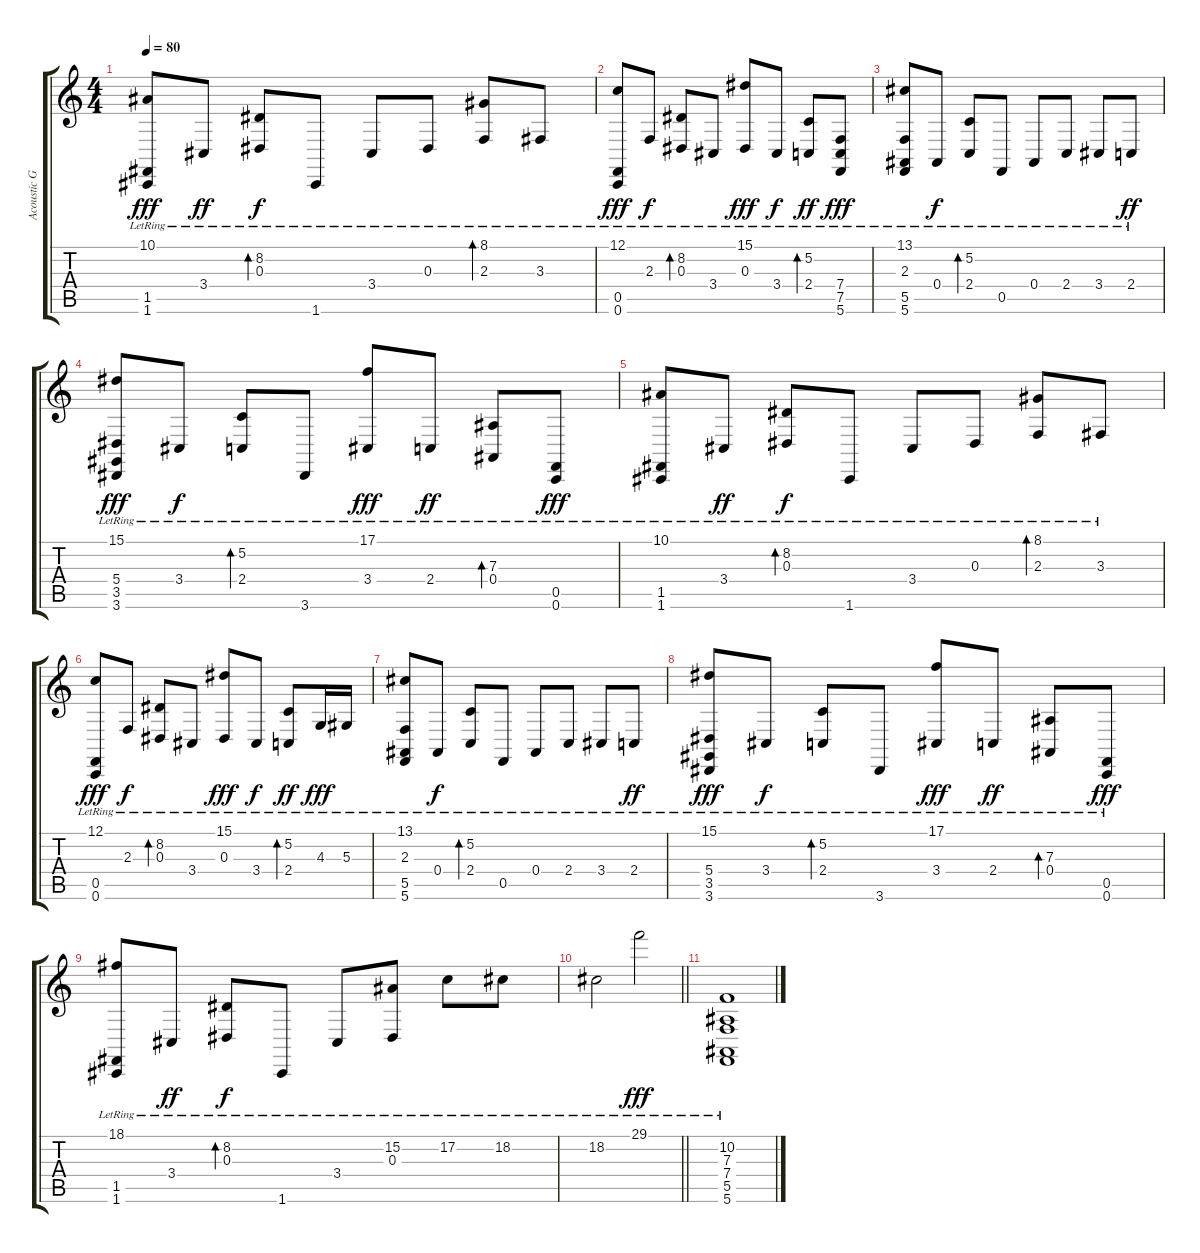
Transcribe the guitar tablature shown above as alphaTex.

\track ("Acoustic Grand Piano" "Acoustic G") {instrument acousticgrandpiano}
\staff {score tabs}
\tuning (C4 G3 Eb3 Bb2 F2 C2) {hide}
\ts (4 4)
\tempo 80
\clef g2
\ks c
(10.1{lr} 1.5{lr} 1.6{lr}).8{dy fff} 3.4{lr}.8{dy ff} (8.2{lr} 0.3{lr}).8{bd 120 dy f} 1.6{lr}.8 3.4{lr}.8 0.3{lr}.8 (8.1{lr} 2.3{lr}).8{bd 120} 3.3{lr}.8 |
(12.1{lr} 0.5 0.6{lr}).8{dy fff} 2.3{lr}.8{dy f} (8.2{lr} 0.3{lr}).8{bd 120} 3.4{lr}.8 (15.1{lr} 0.3{lr}).8{dy fff} 3.4{lr}.8{dy f} (5.2{lr} 2.4{lr}).8{bd 120 dy ff} (7.4{lr} 7.5{lr} 5.6{lr}).8{dy fff} |
(13.1{lr} 2.3{lr} 5.5{lr} 5.6{lr}).8{volume 16} 0.4{lr}.8{dy f} (5.2{lr} 2.4{lr}).8{bd 120} 0.5{lr}.8 0.4{lr}.8 2.4{lr}.8 3.4{lr}.8 2.4{lr}.8{dy ff} |
(15.1{lr} 5.4{lr} 3.5{lr} 3.6{lr}).8{dy fff} 3.4{lr}.8{dy f} (5.2{lr} 2.4{lr}).8{bd 120} 3.6{lr}.8 (17.1{lr} 3.4{lr}).8{dy fff} 2.4{lr}.8{dy ff} (7.3{lr} 0.4{lr}).8{bd 120} (0.5{lr} 0.6{lr}).8{dy fff} |
(10.1{lr} 1.5{lr} 1.6{lr}).8 3.4{lr}.8{dy ff} (8.2{lr} 0.3{lr}).8{bd 120 dy f} 1.6{lr}.8 3.4{lr}.8 0.3{lr}.8 (8.1{lr} 2.3{lr}).8{bd 120} 3.3{lr}.8 |
(12.1{lr} 0.5 0.6{lr}).8{dy fff} 2.3{lr}.8{dy f} (8.2{lr} 0.3{lr}).8{bd 120} 3.4{lr}.8 (15.1{lr} 0.3{lr}).8{dy fff} 3.4{lr}.8{dy f} (5.2{lr} 2.4{lr}).8{bd 120 dy ff} 4.3{lr}.16{dy fff} 5.3{lr}.16 |
(13.1{lr} 2.3{lr} 5.5{lr} 5.6{lr}).8 0.4{lr}.8{dy f} (5.2{lr} 2.4{lr}).8{bd 120} 0.5{lr}.8 0.4{lr}.8 2.4{lr}.8 3.4{lr}.8 2.4{lr}.8{dy ff} |
(15.1{lr} 5.4{lr} 3.5{lr} 3.6{lr}).8{dy fff} 3.4{lr}.8{dy f} (5.2{lr} 2.4{lr}).8{bd 120} 3.6{lr}.8 (17.1{lr} 3.4{lr}).8{dy fff} 2.4{lr}.8{dy ff} (7.3{lr} 0.4{lr}).8{bd 120} (0.5{lr} 0.6{lr}).8{dy fff} |
(18.1{lr} 1.5{lr} 1.6{lr}).8 3.4{lr}.8{dy ff} (8.2{lr} 0.3{lr}).8{bd 120 dy f} 1.6{lr}.8 3.4{lr}.8 (15.2 0.3{lr}).8 17.2{lr}.8 18.2{lr}.8 |
\barLineRight lightlight
18.2{lr}.2 29.1{lr}.2{dy fff} |
(10.2{lr} 7.3{lr} 7.4{lr} 5.5{lr} 5.6{lr}).1
